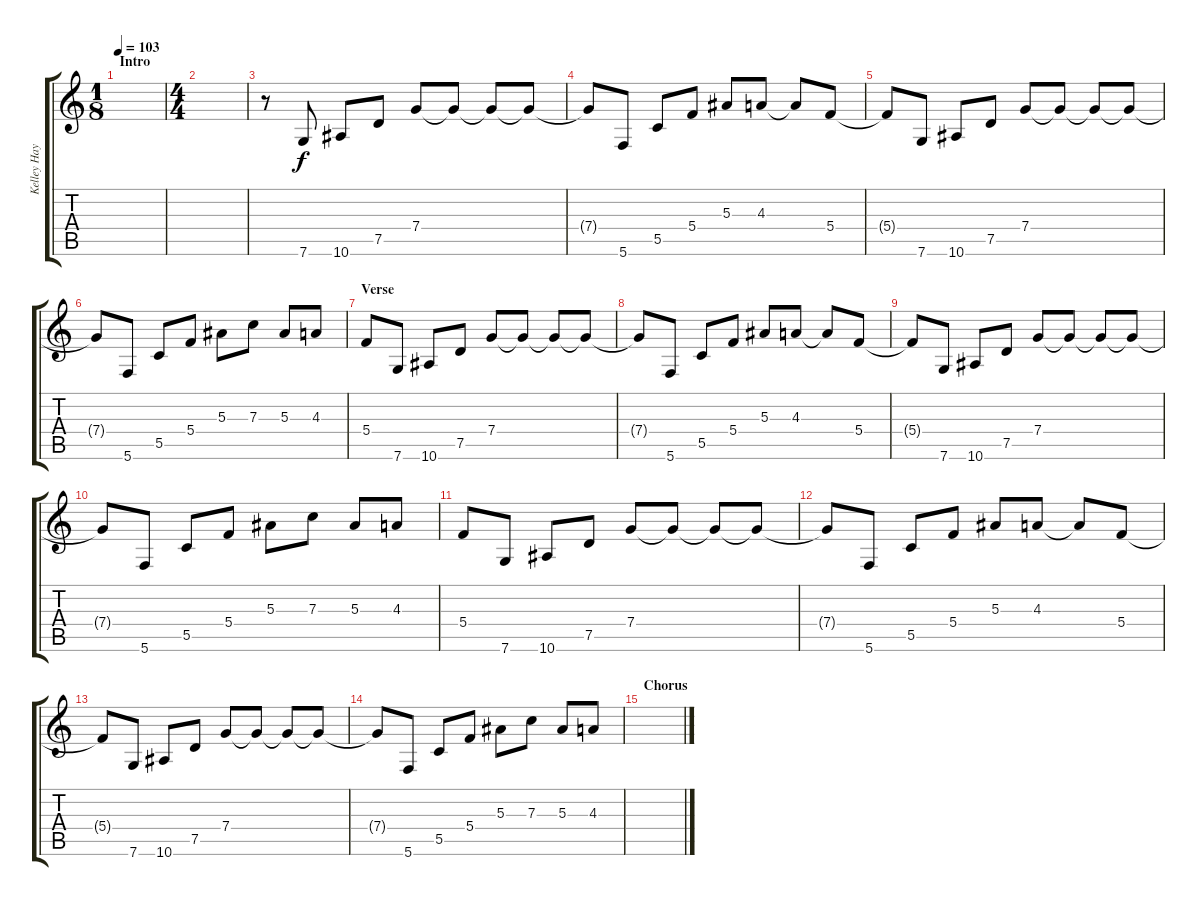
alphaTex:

\track ("Kelley Hayes (Guitar Echo)" "Kelley Hay") {instrument distortionguitar}
\staff {score tabs}
\tuning (D4 A3 F3 C3 G2 C2) {hide}
\ts (1 8)
\section ("" "Intro")
\tempo 103
\clef g2
\ks c
|
\ts (4 4)
|
r.8 7.6.8{instrument electricguitarjazz} 10.6.8 7.5.8 7.4.8 7.4{t}.8 7.4{t}.8 7.4{t}.8 |
7.4{t}.8 5.6.8 5.5.8 5.4.8 5.3.8 4.3.8 4.3{t}.8 5.4.8 |
5.4{t}.8 7.6.8{instrument electricguitarjazz} 10.6.8 7.5.8 7.4.8 7.4{t}.8 7.4{t}.8 7.4{t}.8 |
7.4{t}.8 5.6.8 5.5.8 5.4.8 5.3.8 7.3.8 5.3.8 4.3.8 |
\section ("" "Verse")
5.4.8 7.6.8{instrument electricguitarjazz} 10.6.8 7.5.8 7.4.8 7.4{t}.8 7.4{t}.8 7.4{t}.8 |
7.4{t}.8 5.6.8 5.5.8 5.4.8 5.3.8 4.3.8 4.3{t}.8 5.4.8 |
5.4{t}.8 7.6.8{instrument electricguitarjazz} 10.6.8 7.5.8 7.4.8 7.4{t}.8 7.4{t}.8 7.4{t}.8 |
7.4{t}.8 5.6.8 5.5.8 5.4.8 5.3.8 7.3.8 5.3.8 4.3.8 |
5.4.8 7.6.8{instrument electricguitarjazz} 10.6.8 7.5.8 7.4.8 7.4{t}.8 7.4{t}.8 7.4{t}.8 |
7.4{t}.8 5.6.8 5.5.8 5.4.8 5.3.8 4.3.8 4.3{t}.8 5.4.8 |
5.4{t}.8 7.6.8{instrument electricguitarjazz} 10.6.8 7.5.8 7.4.8 7.4{t}.8 7.4{t}.8 7.4{t}.8 |
7.4{t}.8 5.6.8 5.5.8 5.4.8 5.3.8 7.3.8 5.3.8 4.3.8 |
\section ("" "Chorus")
